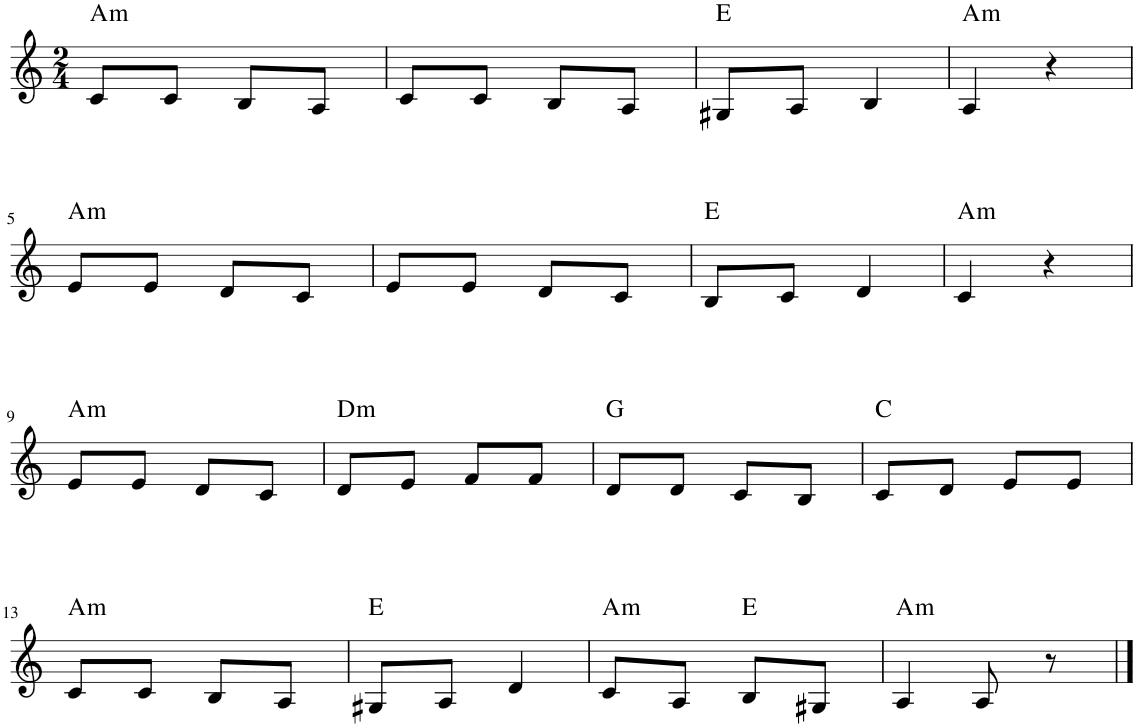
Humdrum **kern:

**kern	**harte
*part1	*part1
*staff1	*
*I"Piano	*
*I'Pno	*
*clefG2	*
*k[]	*
*M2/4	*
=1	=1
!	!LO:H:kt=m
8c/L	A:min
8c/J	.
8B/L	.
8A/J	.
=2	=2
8c/L	.
8c/J	.
8B/L	.
8A/J	.
=3	=3
8G#X/L	E:maj
8A/J	.
4B/	.
=4	=4
!	!LO:H:kt=m
4A/	A:min
4r	.
!!LO:LB:g=z
=5	=5
!	!LO:H:kt=m
8e/L	A:min
8e/J	.
8d/L	.
8c/J	.
=6	=6
8e/L	.
8e/J	.
8d/L	.
8c/J	.
=7	=7
8B/L	E:maj
8c/J	.
4d/	.
=8	=8
!	!LO:H:kt=m
4c/	A:min
4r	.
!!LO:LB:g=z
=9	=9
!	!LO:H:kt=m
8e/L	A:min
8e/J	.
8d/L	.
8c/J	.
=10	=10
!	!LO:H:kt=m
8d/L	D:min
8e/J	.
8f/L	.
8f/J	.
=11	=11
8d/L	G:maj
8d/J	.
8c/L	.
8B/J	.
=12	=12
8c/L	C:maj
8d/J	.
8e/L	.
8e/J	.
!!LO:LB:g=z
=13	=13
!	!LO:H:kt=m
8c/L	A:min
8c/J	.
8B/L	.
8A/J	.
=14	=14
8G#X/L	E:maj
8A/J	.
4d/	.
=15	=15
!	!LO:H:kt=m
8c/L	A:min
8A/J	.
8B/L	E:maj
8G#X/J	.
=16	=16
!	!LO:H:kt=m
4A/	A:min
8A/	.
8r	.
==	==
*-	*-
